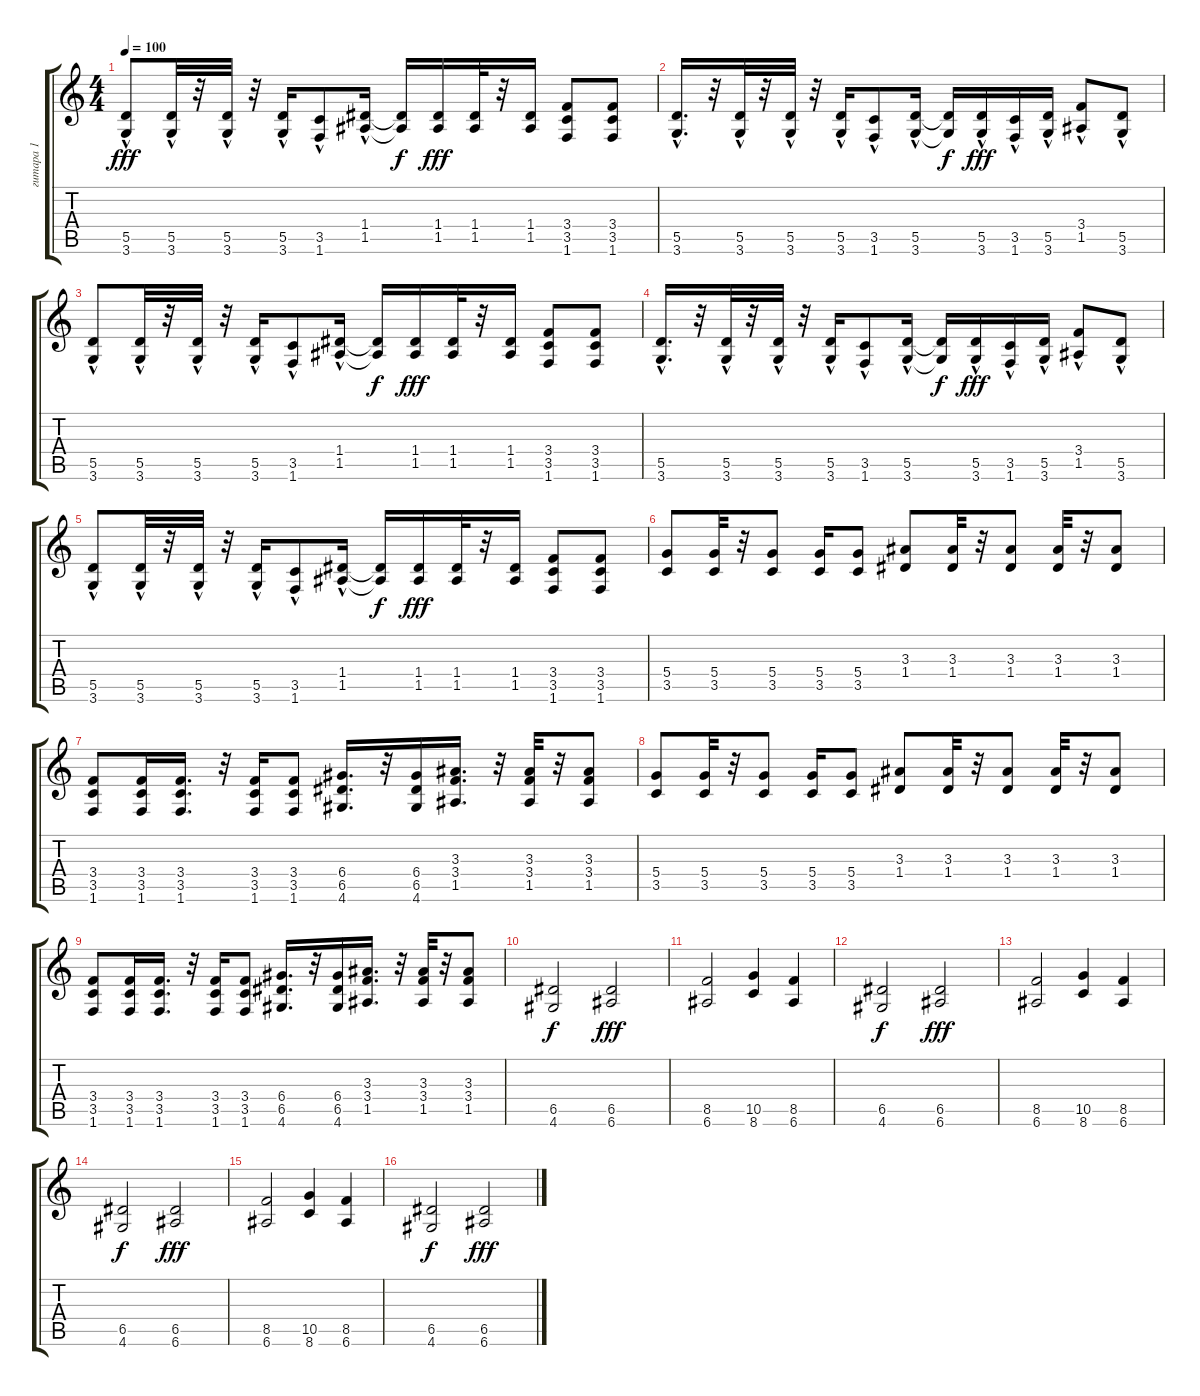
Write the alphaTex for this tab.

\track ("гитара 1" "гитара 1") {instrument distortionguitar}
\staff {score tabs}
\tuning (E4 B3 G3 D3 A2 E2) {hide}
\ts (4 4)
\tempo 100
\clef g2
\ks c
(5.5{hac} 3.6{hac}).8{dy fff} (5.5{hac} 3.6{hac}).32 r.32 (5.5{hac} 3.6{hac}).32 r.32 (5.5{hac} 3.6{hac}).16 (3.5{hac} 1.6{hac}).8 (1.4{hac} 1.5{hac}).16 (1.4{t} 1.5{t}).16{dy f} (1.4 1.5).16{dy fff} (1.4 1.5).32 r.32 (1.4 1.5).16 (3.4 3.5 1.6).8 (3.4 3.5 1.6).8 |
(5.5{hac} 3.6{hac}).16{d} r.32 (5.5{hac} 3.6{hac}).32 r.32 (5.5{hac} 3.6{hac}).32 r.32 (5.5{hac} 3.6{hac}).16 (3.5{hac} 1.6{hac}).8 (5.5{hac} 3.6{hac}).16 (5.5{t} 3.6{t}).16{dy f} (5.5{hac} 3.6{hac}).16{dy fff} (3.5{hac} 1.6{hac}).16 (5.5{hac} 3.6{hac}).16 (3.4{hac} 1.5{hac}).8 (5.5{hac} 3.6{hac}).8 |
(5.5{hac} 3.6{hac}).8 (5.5{hac} 3.6{hac}).32 r.32 (5.5{hac} 3.6{hac}).32 r.32 (5.5{hac} 3.6{hac}).16 (3.5{hac} 1.6{hac}).8 (1.4{hac} 1.5{hac}).16 (1.4{t} 1.5{t}).16{dy f} (1.4 1.5).16{dy fff} (1.4 1.5).32 r.32 (1.4 1.5).16 (3.4 3.5 1.6).8 (3.4 3.5 1.6).8 |
(5.5{hac} 3.6{hac}).16{d} r.32 (5.5{hac} 3.6{hac}).32 r.32 (5.5{hac} 3.6{hac}).32 r.32 (5.5{hac} 3.6{hac}).16 (3.5{hac} 1.6{hac}).8 (5.5{hac} 3.6{hac}).16 (5.5{t} 3.6{t}).16{dy f} (5.5{hac} 3.6{hac}).16{dy fff} (3.5{hac} 1.6{hac}).16 (5.5{hac} 3.6{hac}).16 (3.4{hac} 1.5{hac}).8 (5.5{hac} 3.6{hac}).8 |
(5.5{hac} 3.6{hac}).8 (5.5{hac} 3.6{hac}).32 r.32 (5.5{hac} 3.6{hac}).32 r.32 (5.5{hac} 3.6{hac}).16 (3.5{hac} 1.6{hac}).8 (1.4{hac} 1.5{hac}).16 (1.4{t} 1.5{t}).16{dy f} (1.4 1.5).16{dy fff} (1.4 1.5).32 r.32 (1.4 1.5).16 (3.4 3.5 1.6).8 (3.4 3.5 1.6).8 |
(5.4 3.5).8 (5.4 3.5).32 r.32 (5.4 3.5).8 (5.4 3.5).16 (5.4 3.5).8 (3.3 1.4).8 (3.3 1.4).32 r.32 (3.3 1.4).8 (3.3 1.4).32 r.32 (3.3 1.4).8 |
(3.4 3.5 1.6).8 (3.4 3.5 1.6).16 (3.4 3.5 1.6).16{d} r.32 (3.4 3.5 1.6).16 (3.4 3.5 1.6).8 (6.4 6.5 4.6).16{d} r.32 (6.4 6.5 4.6).16 (3.3 3.4 1.5).16{d} r.32 (3.3 3.4 1.5).32 r.32 (3.3 3.4 1.5).8 |
(5.4 3.5).8 (5.4 3.5).32 r.32 (5.4 3.5).8 (5.4 3.5).16 (5.4 3.5).8 (3.3 1.4).8 (3.3 1.4).32 r.32 (3.3 1.4).8 (3.3 1.4).32 r.32 (3.3 1.4).8 |
(3.4 3.5 1.6).8 (3.4 3.5 1.6).16 (3.4 3.5 1.6).16{d} r.32 (3.4 3.5 1.6).16 (3.4 3.5 1.6).8 (6.4 6.5 4.6).16{d} r.32 (6.4 6.5 4.6).16 (3.3 3.4 1.5).16{d} r.32 (3.3 3.4 1.5).32 r.32 (3.3 3.4 1.5).8 |
(6.5 4.6).2{dy f} (6.5 6.6).2{dy fff} |
(8.5 6.6).2 (10.5 8.6).4 (8.5 6.6).4 |
(6.5 4.6).2{dy f} (6.5 6.6).2{dy fff} |
(8.5 6.6).2 (10.5 8.6).4 (8.5 6.6).4 |
(6.5 4.6).2{dy f} (6.5 6.6).2{dy fff} |
(8.5 6.6).2 (10.5 8.6).4 (8.5 6.6).4 |
(6.5 4.6).2{dy f} (6.5 6.6).2{dy fff}
